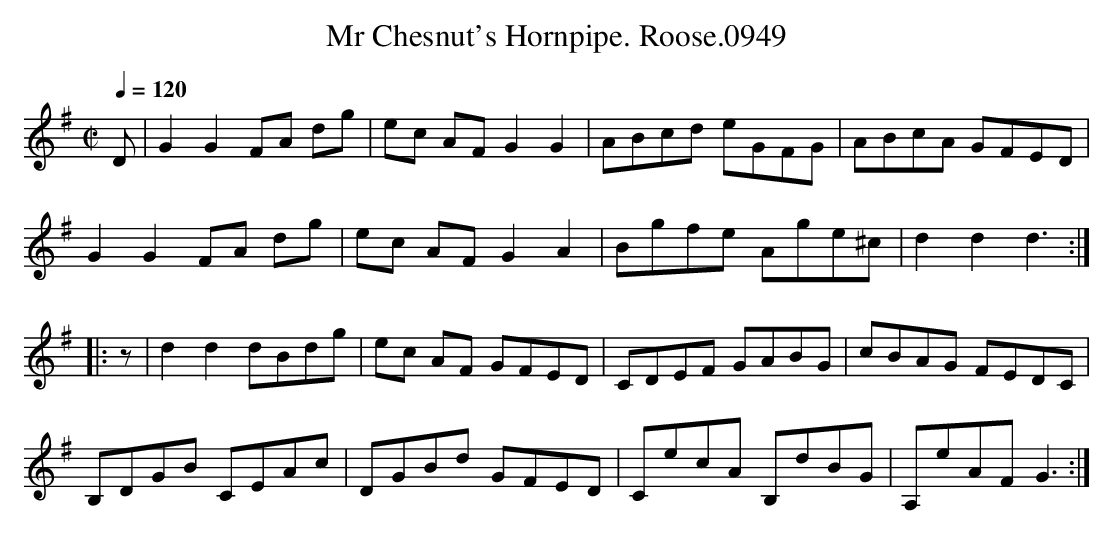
X:1
T:Mr Chesnut's Hornpipe. Roose.0949
M:C|
L:1/8
Q:1/4=120
K:G
D | G2G2 FA dg | ec AF G2G2 | ABcd eGFG | ABcA GFED |
G2G2 FA dg | ec AF G2A2 | Bgfe Age^c | d2d2 d3 :|
|:z | d2d2 dBdg | ec AF GFED | CDEF GABG | cBAG FEDC |
B,DGB CEAc | DGBd GFED | CecA B,dBG | A,eAF G3 :|
